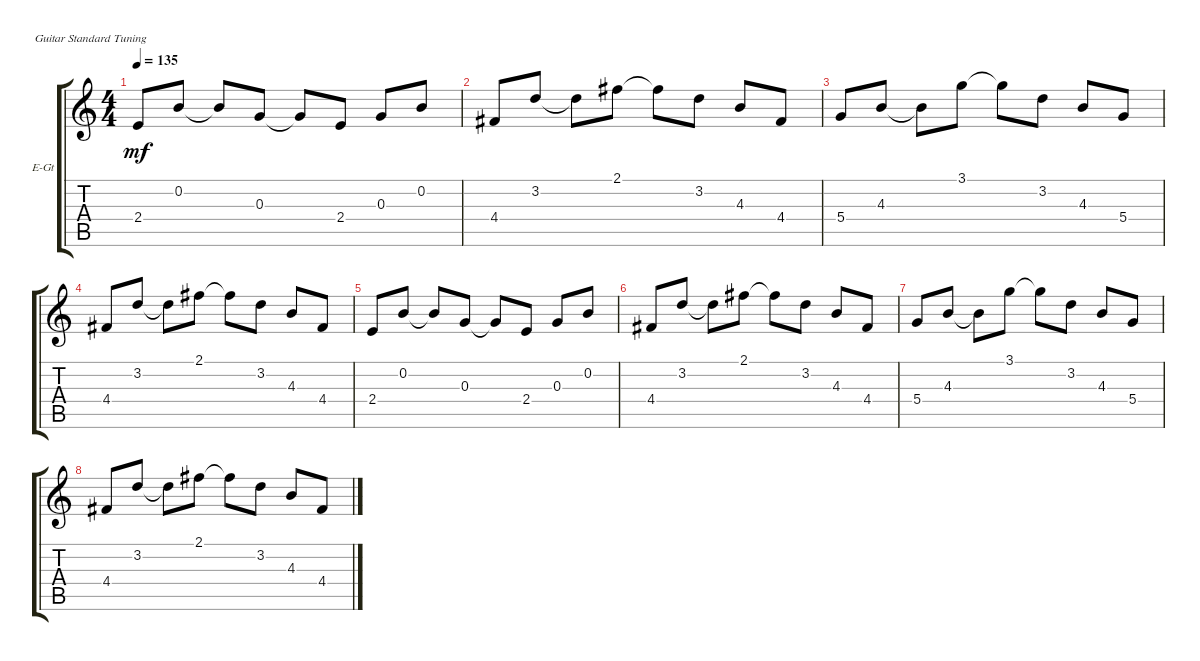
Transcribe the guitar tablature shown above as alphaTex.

\defaultSystemsLayout 4
\bracketExtendMode groupsimilarinstruments
\firstSystemTrackNameOrientation horizontal
\otherSystemsTrackNameOrientation horizontal
\track ("Electric Guitar (Drive)" "E-Gt") {solo instrument overdrivenguitar}
\staff {score tabs}
\tuning (E4 B3 G3 D3 A2 E2)
\ts (4 4)
\tempo 135
\clef g2
\ks c
2.4.8{dy mf} 0.2.8 0.2{t}.8 0.3.8 0.3{t}.8 2.4.8 0.3.8 0.2.8 |
4.4.8 3.2.8 3.2{t}.8 2.1.8 2.1{t}.8 3.2.8 4.3.8 4.4.8 |
5.4.8 4.3.8 4.3{t}.8 3.1.8 3.1{t}.8 3.2.8 4.3.8 5.4.8 |
4.4.8 3.2.8 3.2{t}.8 2.1.8 2.1{t}.8 3.2.8 4.3.8 4.4.8 |
2.4.8 0.2.8 0.2{t}.8 0.3.8 0.3{t}.8 2.4.8 0.3.8 0.2.8 |
4.4.8 3.2.8 3.2{t}.8 2.1.8 2.1{t}.8 3.2.8 4.3.8 4.4.8 |
5.4.8 4.3.8 4.3{t}.8 3.1.8 3.1{t}.8 3.2.8 4.3.8 5.4.8 |
4.4.8 3.2.8 3.2{t}.8 2.1.8 2.1{t}.8 3.2.8 4.3.8 4.4.8
